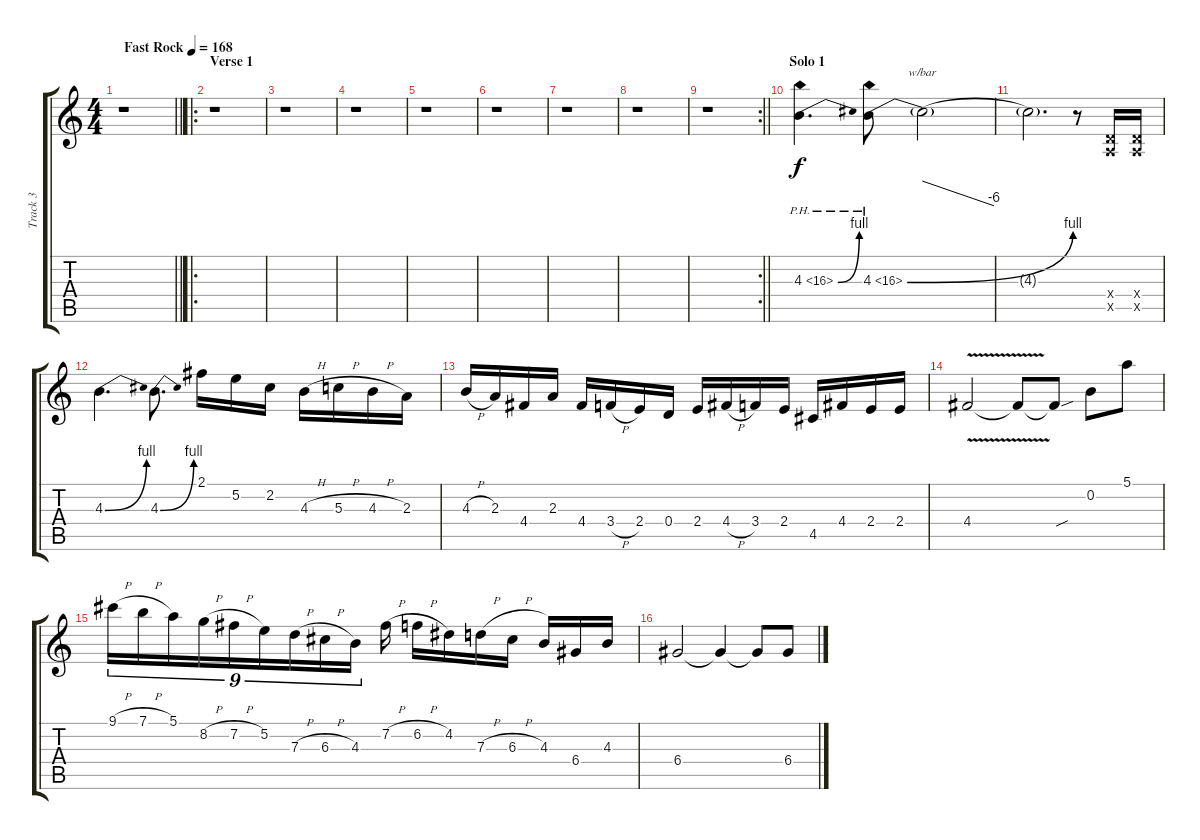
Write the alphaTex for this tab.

\track ("Track 3" "Track 3") {instrument distortionguitar}
\staff {score tabs}
\tuning (E4 B3 G3 D3 A2 E2) {hide}
\ts (4 4)
\tempo (168 "Fast Rock")
\clef g2
\barLineRight lightlight
\ks c
r.1{dy f instrument distortionguitar} |
\ro
\section ("" "Verse 1")
r.1 |
r.1 |
r.1 |
r.1 |
r.1 |
r.1 |
r.1 |
\rc 2
\barLineRight lightlight
r.1 |
\section ("" "Solo 1")
4.3{be (bend 0 0 60 4) ph 12}.4{d} 4.3{be (bend 0 0 60 4) ph 12}.8 4.3{t}.2{tbe (dive default 0 0 60 -24)} |
4.3{t}.2{d} r.8 (0.4{x} 0.5{x}).16 (0.4{x} 0.5{x}).16 |
4.3{be (bend 0 0 60 4)}.4{d} 4.3{be (bend 0 0 60 4)}.8{d} 2.1.16 5.2.16 2.2.16 4.3{h}.16 5.3{h}.16 4.3{h}.16 2.3.16 |
4.3{h}.16 2.3.16 4.4.16 2.3.16 4.4.16 3.4{h}.16 2.4.16 0.4.16 2.4.16 4.4{h}.16 3.4.16 2.4.16 4.5.16 4.4.16 2.4.16 2.4.16 |
4.4{v}.2 4.4{t}.8 4.4{sou t}.8 0.2.8 5.1.8 |
9.1{h}.16{tu (9 8)} 7.1{h}.16{tu (9 8)} 5.1.16{tu (9 8)} 8.2{h}.16{tu (9 8)} 7.2{h}.16{tu (9 8)} 5.2.16{tu (9 8)} 7.3{h}.16{tu (9 8)} 6.3{h}.16{tu (9 8)} 4.3.16{tu (9 8)} 7.2{h}.16 6.2{h}.16 4.2.16 7.3{h}.16 6.3{h}.16 4.3.16 6.4.16 4.3.16 |
6.4.2 6.4{t}.4 6.4{t}.8 6.4.8
